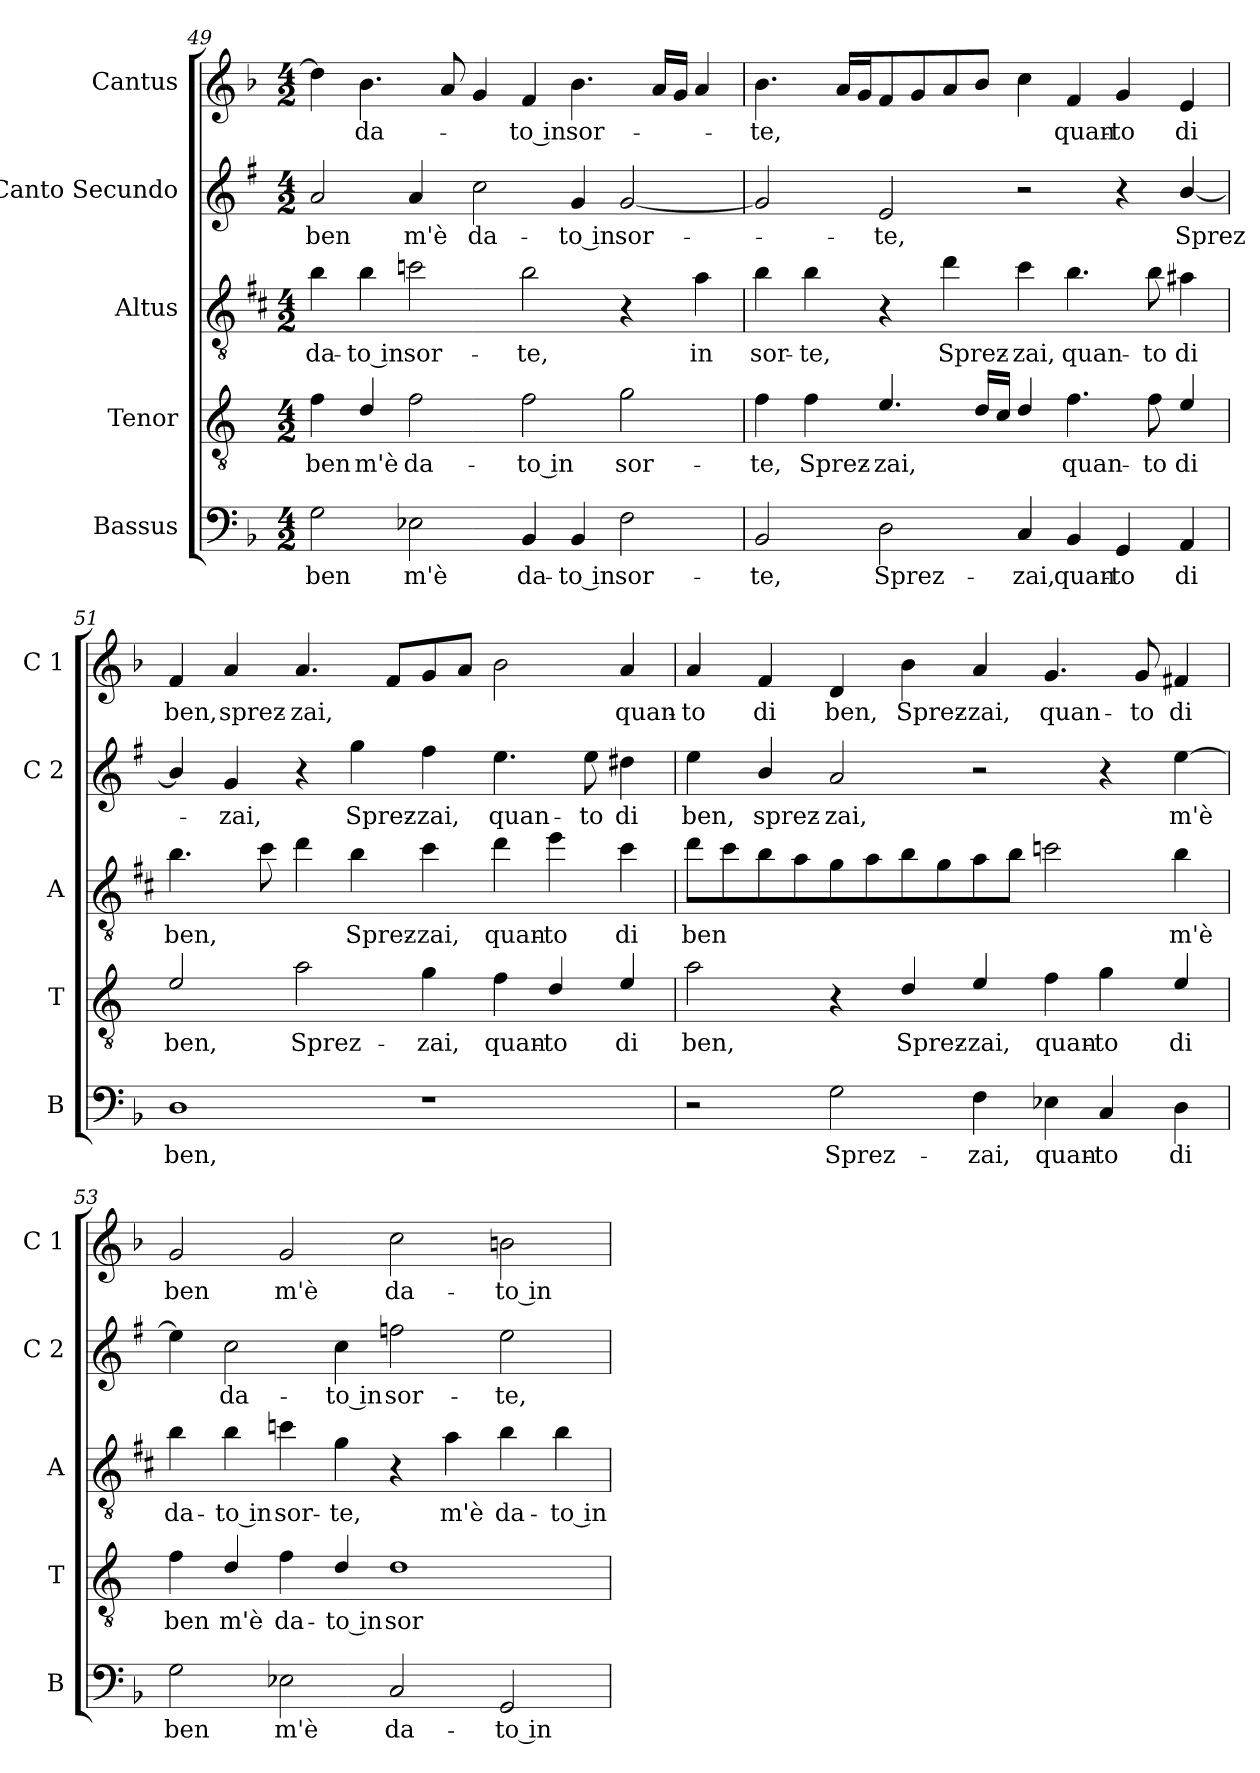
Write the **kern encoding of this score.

**kern	**text	**kern	**text	**kern	**text	**kern	**text	**kern	**text
*part5	*part5	*part4	*part4	*part3	*part3	*part2	*part2	*part1	*part1
*staff5	*staff5	*staff4	*staff4	*staff3	*staff3	*staff2	*staff2	*staff1	*staff1
*I"Bassus	*	*I"Tenor	*	*I"Altus	*	*I"Canto Secundo	*	*I"Cantus	*
*I'B	*	*I'T	*	*I'A	*	*I'C 2	*	*I'C 1	*
!!LO:PB:g=z
*clefF4	*	*clefGv2	*	*clefGv2	*	*clefG2	*	*clefG2	*
*	*	*ITrd4c7	*	*ITrd5c9	*	*ITrd1c2	*	*	*
*k[b-]	*	*k[b-]	*	*k[b-]	*	*k[b-]	*	*k[b-]	*
*F:	*	*F:	*	*F:	*	*F:	*	*F:	*
*M4/2	*	*M4/2	*	*M4/2	*	*M4/2	*	*M4/2	*
=49	=49	=49	=49	=49	=49	=49	=49	=49	=49
!	!LO:LY:b	!	!LO:LY:b	!	!LO:LY:b	!	!LO:LY:b	!	!
2G\	ben	4B-\	ben	4d\	da-	2g/	ben	4dd\]	.
!	!	!	!LO:LY:b	!	!LO:LY:b	!	!	!	!LO:LY:b
.	.	4G/	m'è	4d\	-to in	.	.	4.b-\	da-
!	!LO:LY:b	!	!LO:LY:b	!	!LO:LY:b	!	!LO:LY:b	!	!
2E-X\	m'è	2B-\	da-	2e-X\	sor-	4g/	m'è	.	.
.	.	.	.	.	.	.	.	8a/	.
!	!	!	!	!	!	!	!LO:LY:b	!	!
.	.	.	.	.	.	2b-\	da-	4g/	.
!	!LO:LY:b	!	!LO:LY:b	!	!LO:LY:b	!	!	!	!LO:LY:b
4BB-/	da-	2B-\	-to in	2d\	-te,	.	.	4f/	-to in
!	!LO:LY:b	!	!	!	!	!	!LO:LY:b	!	!LO:LY:b
4BB-/	-to in	.	.	.	.	4f/	-to in	4.b-\	sor-
!	!LO:LY:b	!	!LO:LY:b	!	!	!	!LO:LY:b	!	!
2F\	sor-	2c\	sor-	4r	.	[2f/	sor-	.	.
.	.	.	.	.	.	.	.	16a/LL	.
.	.	.	.	.	.	.	.	16g/JJ	.
!	!	!	!	!	!LO:LY:b	!	!	!	!
.	.	.	.	4c\	in	.	.	4a/	.
=50	=50	=50	=50	=50	=50	=50	=50	=50	=50
!	!LO:LY:b	!	!LO:LY:b	!	!LO:LY:b	!	!	!	!LO:LY:b
2BB-/	-te,	4B-\	-te,	4d\	sor-	2f/]	.	4.b-\	-te,
!	!	!	!LO:LY:b	!	!LO:LY:b	!	!	!	!
.	.	4B-\	Sprez-	4d\	-te,	.	.	.	.
.	.	.	.	.	.	.	.	16a/LL	.
.	.	.	.	.	.	.	.	16g/J	.
!	!LO:LY:b	!	!LO:LY:b	!	!	!	!LO:LY:b	!	!
2D\	Sprez-	4.A/	-zai,	4r	.	2d/	-te,	8f/	.
.	.	.	.	.	.	.	.	8g/	.
!	!	!	!	!	!LO:LY:b	!	!	!	!
.	.	.	.	4f\	Sprez-	.	.	8a/	.
.	.	16G/LL	.	.	.	.	.	8b-/J	.
.	.	16F/JJ	.	.	.	.	.	.	.
!	!LO:LY:b	!	!	!	!LO:LY:b	!	!	!	!
4C/	-zai,	4G/	.	4e\	-zai,	2r	.	4cc\	.
!	!LO:LY:b	!	!LO:LY:b	!	!LO:LY:b	!	!	!	!LO:LY:b
4BB-/	quan-	4.B-\	quan-	4.d\	quan-	.	.	4f/	quan-
!	!LO:LY:b	!	!	!	!	!	!	!	!LO:LY:b
4GG/	-to	.	.	.	.	4r	.	4g/	-to
!	!	!	!LO:LY:b	!	!LO:LY:b	!	!	!	!
.	.	8B-\	-to	8d\	-to	.	.	.	.
!	!LO:LY:b	!	!LO:LY:b	!	!LO:LY:b	!	!LO:LY:b	!	!LO:LY:b
4AA/	di	4A/	di	4c#X\	di	[4a/	Sprez-	4e/	di
=51	=51	=51	=51	=51	=51	=51	=51	=51	=51
!	!LO:LY:b	!	!LO:LY:b	!	!LO:LY:b	!	!	!	!LO:LY:b
1D	ben,	2A/	ben,	4.d\	ben,	4a/]	.	4f/	ben,
!	!	!	!	!	!	!	!LO:LY:b	!	!LO:LY:b
.	.	.	.	.	.	4f/	-zai,	4a/	sprez-
.	.	.	.	8e\	.	.	.	.	.
!	!	!	!LO:LY:b	!	!	!	!	!	!LO:LY:b
.	.	2d\	Sprez-	4f\	.	4r	.	4.a/	-zai,
!	!	!	!	!	!LO:LY:b	!	!LO:LY:b	!	!
.	.	.	.	4d\	Sprez-	4ff\	Sprez-	.	.
.	.	.	.	.	.	.	.	8f/L	.
!	!	!	!LO:LY:b	!	!LO:LY:b	!	!LO:LY:b	!	!
1r	.	4c\	-zai,	4e\	-zai,	4ee\	-zai,	8g/	.
.	.	.	.	.	.	.	.	8a/J	.
!	!	!	!LO:LY:b	!	!LO:LY:b	!	!LO:LY:b	!	!
.	.	4B-\	quan-	4f\	quan-	4.dd\	quan-	2b-\	.
!	!	!	!LO:LY:b	!	!LO:LY:b	!	!	!	!
.	.	4G/	-to	4g\	-to	.	.	.	.
!	!	!	!	!	!	!	!LO:LY:b	!	!
.	.	.	.	.	.	8dd\	-to	.	.
!	!	!	!LO:LY:b	!	!LO:LY:b	!	!LO:LY:b	!	!LO:LY:b
.	.	4A/	di	4e\	di	4cc#X\	di	4a/	quan-
!!LO:LB:g=z
=52	=52	=52	=52	=52	=52	=52	=52	=52	=52
!	!	!	!LO:LY:b	!	!LO:LY:b	!	!LO:LY:b	!	!LO:LY:b
2r	.	2d\	ben,	8f\L	ben	4dd\	ben,	4a/	-to
.	.	.	.	8e\	.	.	.	.	.
!	!	!	!	!	!	!	!LO:LY:b	!	!LO:LY:b
.	.	.	.	8d\	.	4a/	sprez-	4f/	di
.	.	.	.	8c\	.	.	.	.	.
!	!LO:LY:b	!	!	!	!	!	!LO:LY:b	!	!LO:LY:b
2G\	Sprez-	4r	.	8B-\	.	2g/	-zai,	4d/	ben,
.	.	.	.	8c\	.	.	.	.	.
!	!	!	!LO:LY:b	!	!	!	!	!	!LO:LY:b
.	.	4G/	Sprez-	8d\	.	.	.	4b-\	Sprez-
.	.	.	.	8B-\	.	.	.	.	.
!	!LO:LY:b	!	!LO:LY:b	!	!	!	!	!	!LO:LY:b
4F\	-zai,	4A/	-zai,	8c\	.	2r	.	4a/	-zai,
.	.	.	.	8d\J	.	.	.	.	.
!	!LO:LY:b	!	!LO:LY:b	!	!	!	!	!	!LO:LY:b
4E-X\	quan-	4B-\	quan-	2e-X\	.	.	.	4.g/	quan-
!	!LO:LY:b	!	!LO:LY:b	!	!	!	!	!	!
4C/	-to	4c\	-to	.	.	4r	.	.	.
!	!	!	!	!	!	!	!	!	!LO:LY:b
.	.	.	.	.	.	.	.	8g/	-to
!	!LO:LY:b	!	!LO:LY:b	!	!LO:LY:b	!	!LO:LY:b	!	!LO:LY:b
4D\	di	4A/	di	4d\	m'è	[4dd\	m'è	4f#X/	di
=53	=53	=53	=53	=53	=53	=53	=53	=53	=53
!	!LO:LY:b	!	!LO:LY:b	!	!LO:LY:b	!	!	!	!LO:LY:b
2G\	ben	4B-\	ben	4d\	da-	4dd\]	.	2g/	ben
!	!	!	!LO:LY:b	!	!LO:LY:b	!	!LO:LY:b	!	!
.	.	4G/	m'è	4d\	-to in	2b-\	da-	.	.
!	!LO:LY:b	!	!LO:LY:b	!	!LO:LY:b	!	!	!	!LO:LY:b
2E-X\	m'è	4B-\	da-	4e-X\	sor-	.	.	2g/	m'è
!	!	!	!LO:LY:b	!	!LO:LY:b	!	!LO:LY:b	!	!
.	.	4G/	-to in	4B-\	-te,	4b-\	-to in	.	.
!	!LO:LY:b	!	!LO:LY:b	!	!	!	!LO:LY:b	!	!LO:LY:b
2C/	da-	1G	sor-	4r	.	2ee-X\	sor-	2cc\	da-
!	!	!	!	!	!LO:LY:b	!	!	!	!
.	.	.	.	4c\	m'è	.	.	.	.
!	!LO:LY:b	!	!	!	!LO:LY:b	!	!LO:LY:b	!	!LO:LY:b
2GG/	-to in	.	.	4d\	da-	2dd\	-te,	2bn\	-to in
!	!	!	!	!	!LO:LY:b	!	!	!	!
.	.	.	.	4d\	-to in	.	.	.	.
=	=	=	=	=	=	=	=	=	=
*-	*-	*-	*-	*-	*-	*-	*-	*-	*-
